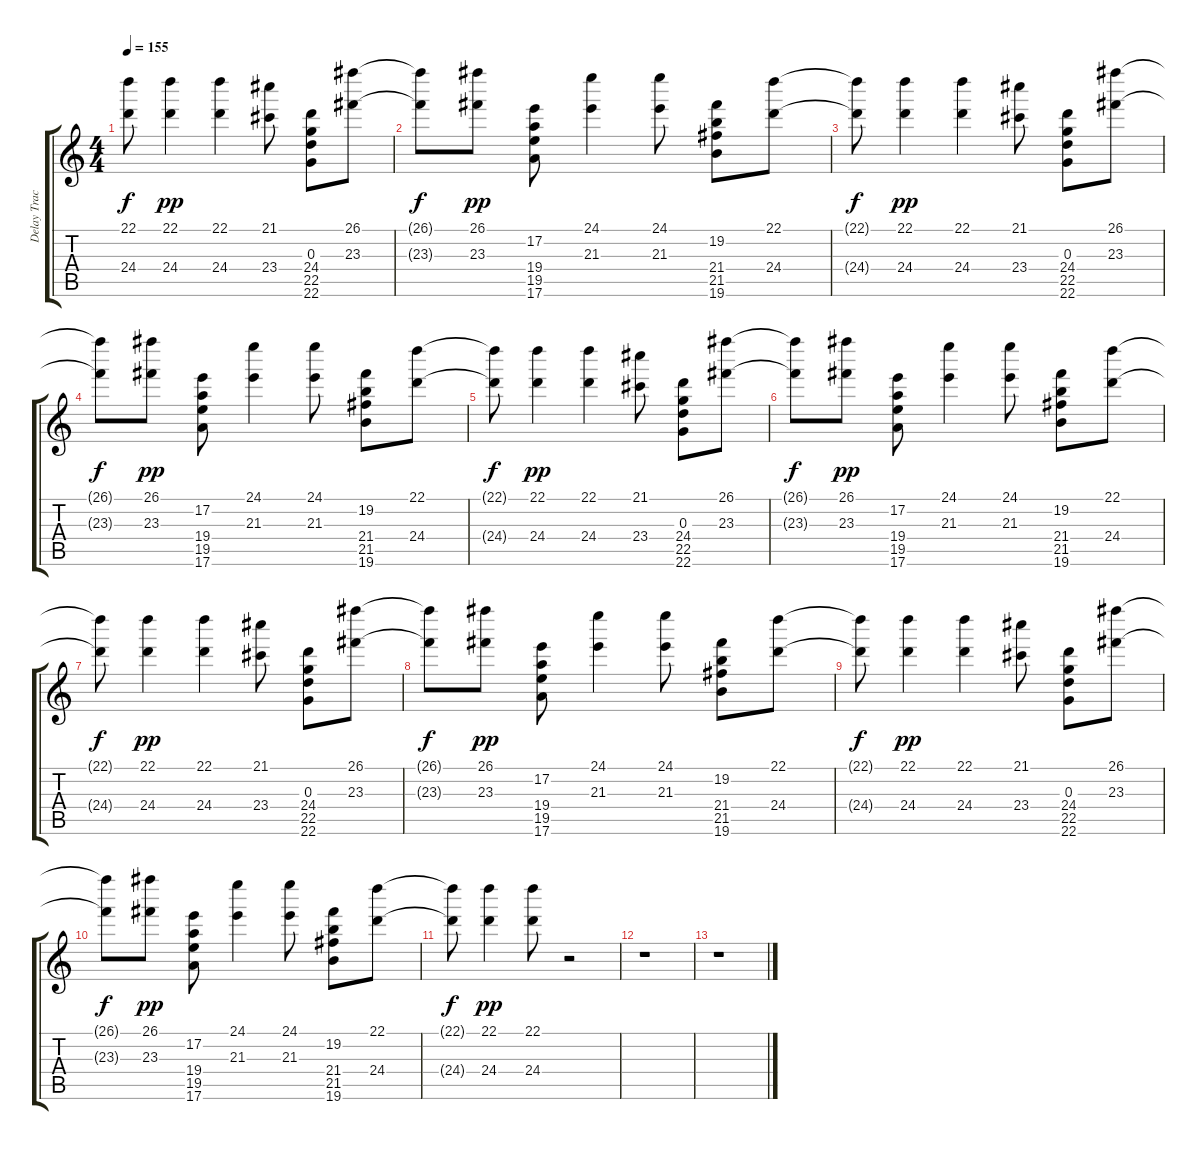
\track ("Delay Track (ignore)" "Delay Trac") {instrument electricguitarjazz}
\staff {score tabs}
\tuning (E4 B3 G3 D3 A2 E2) {hide}
\ts (4 4)
\tempo 155
\clef g2
\ks c
(22.1{t} 24.4{t}).8{dy f} (22.1 24.4).4{dy pp} (22.1 24.4).4 (21.1 23.4).8 (0.3 24.4 22.5 22.6).8 (26.1 23.3).8 |
(26.1{t} 23.3{t}).8{dy f} (26.1 23.3).8{dy pp} (17.2 19.4 19.5 17.6).8 (24.1 21.3).4 (24.1 21.3).8 (19.2 21.4 21.5 19.6).8 (22.1 24.4).8 |
(22.1{t} 24.4{t}).8{dy f} (22.1 24.4).4{dy pp} (22.1 24.4).4 (21.1 23.4).8 (0.3 24.4 22.5 22.6).8 (26.1 23.3).8 |
(26.1{t} 23.3{t}).8{dy f} (26.1 23.3).8{dy pp} (17.2 19.4 19.5 17.6).8 (24.1 21.3).4 (24.1 21.3).8 (19.2 21.4 21.5 19.6).8 (22.1 24.4).8 |
(22.1{t} 24.4{t}).8{dy f} (22.1 24.4).4{dy pp} (22.1 24.4).4 (21.1 23.4).8 (0.3 24.4 22.5 22.6).8 (26.1 23.3).8 |
(26.1{t} 23.3{t}).8{dy f} (26.1 23.3).8{dy pp} (17.2 19.4 19.5 17.6).8 (24.1 21.3).4 (24.1 21.3).8 (19.2 21.4 21.5 19.6).8 (22.1 24.4).8 |
(22.1{t} 24.4{t}).8{dy f} (22.1 24.4).4{dy pp} (22.1 24.4).4 (21.1 23.4).8 (0.3 24.4 22.5 22.6).8 (26.1 23.3).8 |
(26.1{t} 23.3{t}).8{dy f} (26.1 23.3).8{dy pp} (17.2 19.4 19.5 17.6).8 (24.1 21.3).4 (24.1 21.3).8 (19.2 21.4 21.5 19.6).8 (22.1 24.4).8 |
(22.1{t} 24.4{t}).8{dy f} (22.1 24.4).4{dy pp} (22.1 24.4).4 (21.1 23.4).8 (0.3 24.4 22.5 22.6).8 (26.1 23.3).8 |
(26.1{t} 23.3{t}).8{dy f} (26.1 23.3).8{dy pp} (17.2 19.4 19.5 17.6).8 (24.1 21.3).4 (24.1 21.3).8 (19.2 21.4 21.5 19.6).8 (22.1 24.4).8 |
(22.1{t} 24.4{t}).8{dy f} (22.1 24.4).4{dy pp} (22.1 24.4).8 r.2 |
r.1 |
r.1
